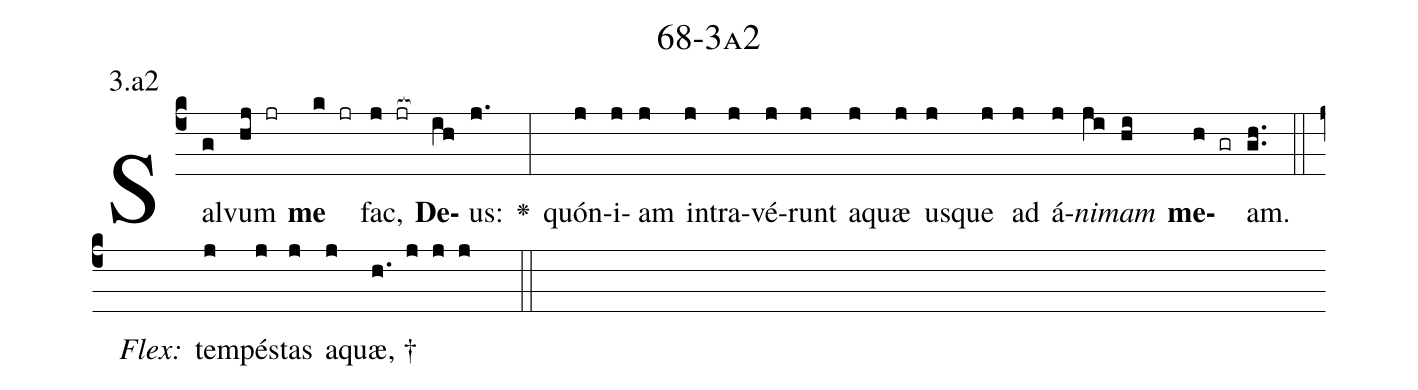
name: 68-3a2;
annotation: 3.a2;
%%
(c4)Sal(g)vum(hj jr) <b>me</b>(k jr) fac,(j jr[ocb:1{]) <b>De</b>(ih[ocb:0}])us:(j.) <v>\greheightstar</v>(:) quón(j)i(j)am(j) in(j)tra(j)vé(j)runt(j) a(j)quæ(j) us(j)que(j) ad(j) á(j)<i>ni</i>(ji)<i>mam</i>(hi) <b>me</b>(h gr)am.(gh..) (::)
<i>Flex:</i>()  tem(j)pés(j)tas(j) a(j)quæ, †(h. j j j  ::)

%E(j) u(j) o(ji) u(hi) a(h) e.(gh..) (::)
